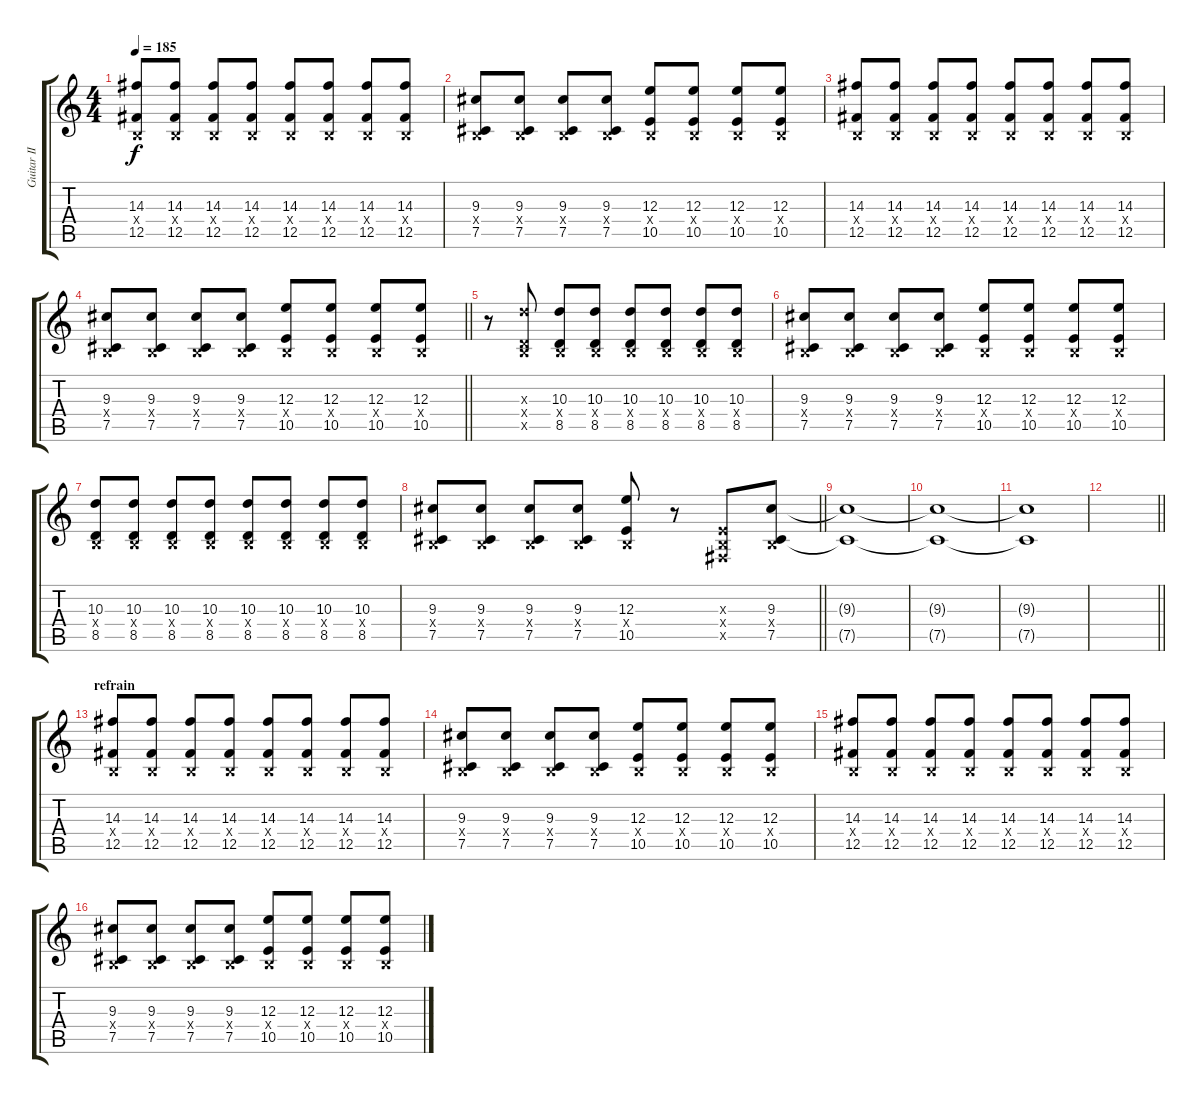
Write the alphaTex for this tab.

\track ("Guitar II" "Guitar II") {instrument distortionguitar}
\staff {score tabs}
\tuning (Db4 Ab3 E3 B2 Gb2 Db2) {hide}
\ts (4 4)
\tempo 185
\clef g2
\ks c
(14.3 0.4{x} 12.5).8{dy f instrument distortionguitar} (14.3 0.4{x} 12.5).8 (14.3 0.4{x} 12.5).8 (14.3 0.4{x} 12.5).8 (14.3 0.4{x} 12.5).8 (14.3 0.4{x} 12.5).8 (14.3 0.4{x} 12.5).8 (14.3 0.4{x} 12.5).8 |
(9.3 0.4{x} 7.5).8 (9.3 0.4{x} 7.5).8 (9.3 0.4{x} 7.5).8 (9.3 0.4{x} 7.5).8 (12.3 0.4{x} 10.5).8 (12.3 0.4{x} 10.5).8 (12.3 0.4{x} 10.5).8 (12.3 0.4{x} 10.5).8 |
(14.3 0.4{x} 12.5).8 (14.3 0.4{x} 12.5).8 (14.3 0.4{x} 12.5).8 (14.3 0.4{x} 12.5).8 (14.3 0.4{x} 12.5).8 (14.3 0.4{x} 12.5).8 (14.3 0.4{x} 12.5).8 (14.3 0.4{x} 12.5).8 |
\barLineRight lightlight
(9.3 0.4{x} 7.5).8 (9.3 0.4{x} 7.5).8 (9.3 0.4{x} 7.5).8 (9.3 0.4{x} 7.5).8 (12.3 0.4{x} 10.5).8 (12.3 0.4{x} 10.5).8 (12.3 0.4{x} 10.5).8 (12.3 0.4{x} 10.5).8 |
r.8 (10.3{x} 0.4{x} 8.5{x}).8 (10.3 0.4{x} 8.5).8 (10.3 0.4{x} 8.5).8 (10.3 0.4{x} 8.5).8 (10.3 0.4{x} 8.5).8 (10.3 0.4{x} 8.5).8 (10.3 0.4{x} 8.5).8 |
(9.3 0.4{x} 7.5).8 (9.3 0.4{x} 7.5).8 (9.3 0.4{x} 7.5).8 (9.3 0.4{x} 7.5).8 (12.3 0.4{x} 10.5).8 (12.3 0.4{x} 10.5).8 (12.3 0.4{x} 10.5).8 (12.3 0.4{x} 10.5).8 |
(10.3 0.4{x} 8.5).8 (10.3 0.4{x} 8.5).8 (10.3 0.4{x} 8.5).8 (10.3 0.4{x} 8.5).8 (10.3 0.4{x} 8.5).8 (10.3 0.4{x} 8.5).8 (10.3 0.4{x} 8.5).8 (10.3 0.4{x} 8.5).8 |
\barLineRight lightlight
(9.3 0.4{x} 7.5).8 (9.3 0.4{x} 7.5).8 (9.3 0.4{x} 7.5).8 (9.3 0.4{x} 7.5).8 (12.3 0.4{x} 10.5).8 r.8 (0.3{x} 0.4{x} 0.5{x}).8 (9.3 0.4{x} 7.5).8 |
(9.3{t} 7.5{t}).1 |
(9.3{t} 7.5{t}).1 |
(9.3{t} 7.5{t}).1 |
\barLineRight lightlight
|
\section ("" "refrain")
(14.3 0.4{x} 12.5).8{volume 13 instrument distortionguitar} (14.3 0.4{x} 12.5).8 (14.3 0.4{x} 12.5).8 (14.3 0.4{x} 12.5).8 (14.3 0.4{x} 12.5).8 (14.3 0.4{x} 12.5).8 (14.3 0.4{x} 12.5).8 (14.3 0.4{x} 12.5).8 |
(9.3 0.4{x} 7.5).8 (9.3 0.4{x} 7.5).8 (9.3 0.4{x} 7.5).8 (9.3 0.4{x} 7.5).8 (12.3 0.4{x} 10.5).8 (12.3 0.4{x} 10.5).8 (12.3 0.4{x} 10.5).8 (12.3 0.4{x} 10.5).8 |
(14.3 0.4{x} 12.5).8 (14.3 0.4{x} 12.5).8 (14.3 0.4{x} 12.5).8 (14.3 0.4{x} 12.5).8 (14.3 0.4{x} 12.5).8 (14.3 0.4{x} 12.5).8 (14.3 0.4{x} 12.5).8 (14.3 0.4{x} 12.5).8 |
(9.3 0.4{x} 7.5).8 (9.3 0.4{x} 7.5).8 (9.3 0.4{x} 7.5).8 (9.3 0.4{x} 7.5).8 (12.3 0.4{x} 10.5).8 (12.3 0.4{x} 10.5).8 (12.3 0.4{x} 10.5).8 (12.3 0.4{x} 10.5).8
